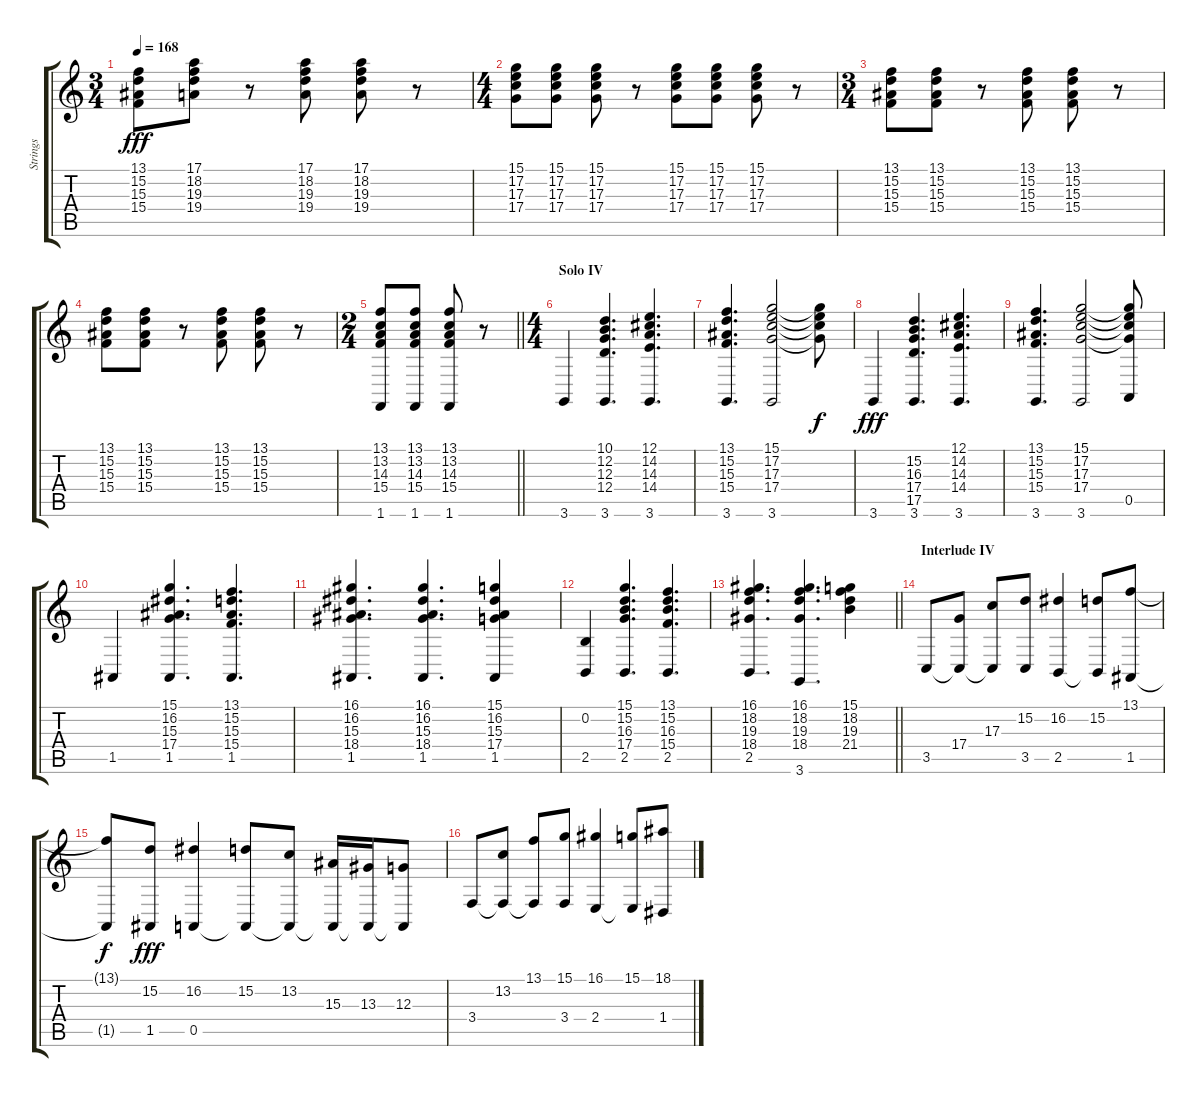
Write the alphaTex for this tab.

\track ("Strings" "Strings") {instrument stringensemble1}
\staff {score tabs}
\tuning (E4 B3 G3 D3 A2 E2) {hide}
\ts (3 4)
\tempo 168
\clef g2
\ks c
(13.1 15.2 15.3 15.4).8{dy fff} (17.1 18.2 19.3 19.4).8 r.8 (17.1 18.2 19.3 19.4).8 (17.1 18.2 19.3 19.4).8 r.8 |
\ts (4 4)
(15.1 17.2 17.3 17.4).8 (15.1 17.2 17.3 17.4).8 (15.1 17.2 17.3 17.4).8 r.8 (15.1 17.2 17.3 17.4).8 (15.1 17.2 17.3 17.4).8 (15.1 17.2 17.3 17.4).8 r.8 |
\ts (3 4)
(13.1 15.2 15.3 15.4).8 (13.1 15.2 15.3 15.4).8 r.8 (13.1 15.2 15.3 15.4).8 (13.1 15.2 15.3 15.4).8 r.8 |
(13.1 15.2 15.3 15.4).8 (13.1 15.2 15.3 15.4).8 r.8 (13.1 15.2 15.3 15.4).8 (13.1 15.2 15.3 15.4).8 r.8 |
\ts (2 4)
\barLineRight lightlight
(13.1 13.2 14.3 15.4 1.6).8 (13.1 13.2 14.3 15.4 1.6).8 (13.1 13.2 14.3 15.4 1.6).8 r.8 |
\ts (4 4)
\section ("" "Solo IV")
3.6.4 (10.1 12.2 12.3 12.4 3.6).4{d} (12.1 14.2 14.3 14.4 3.6).4{d} |
(13.1 15.2 15.3 15.4 3.6).4{d} (15.1 17.2 17.3 17.4 3.6).2 (15.1{t} 17.2{t} 17.3{t} 17.4{t}).8{dy f} |
3.6.4{dy fff} (15.2 16.3 17.4 17.5 3.6).4{d} (12.1 14.2 14.3 14.4 3.6).4{d} |
(13.1 15.2 15.3 15.4 3.6).4{d} (15.1 17.2 17.3 17.4 3.6).2 (15.1{t} 17.2{t} 17.3{t} 17.4{t} 0.5).8 |
1.5.4 (15.1 16.2 15.3 17.4 1.5).4{d} (13.1 15.2 15.3 15.4 1.5).4{d} |
(16.1 16.2 15.3 18.4 1.5).4{d} (16.1 16.2 15.3 18.4 1.5).4{d} (15.1 16.2 15.3 17.4 1.5).4 |
(0.2 2.5).4 (15.1 15.2 16.3 17.4 2.5).4{d} (13.1 15.2 16.3 15.4 2.5).4{d} |
\barLineRight lightlight
(16.1 18.2 19.3 18.4 2.5).4{d} (16.1 18.2 19.3 18.4 3.6).4{d} (15.1 18.2 19.3 21.4).4 |
\section ("" "Interlude IV")
3.5.8 (17.4 3.5{t}).8 (17.3 3.5{t}).8 (15.2 3.5).8 (16.2 2.5).4 (15.2 2.5{t}).8 (13.1 1.5).8 |
(13.1{t} 1.5{t}).8{dy f} (15.2 1.5).8{dy fff} (16.2 0.5).4 (15.2 0.5{t}).8 (13.2 0.5{t}).8 (15.3 0.5{t}).16 (13.3 0.5{t}).16 (12.3 0.5{t}).8 |
3.4.8 (13.2 3.4{t}).8 (13.1 3.4{t}).8 (15.1 3.4).8 (16.1 2.4).4 (15.1 2.4{t}).8 (18.1 1.4).8
